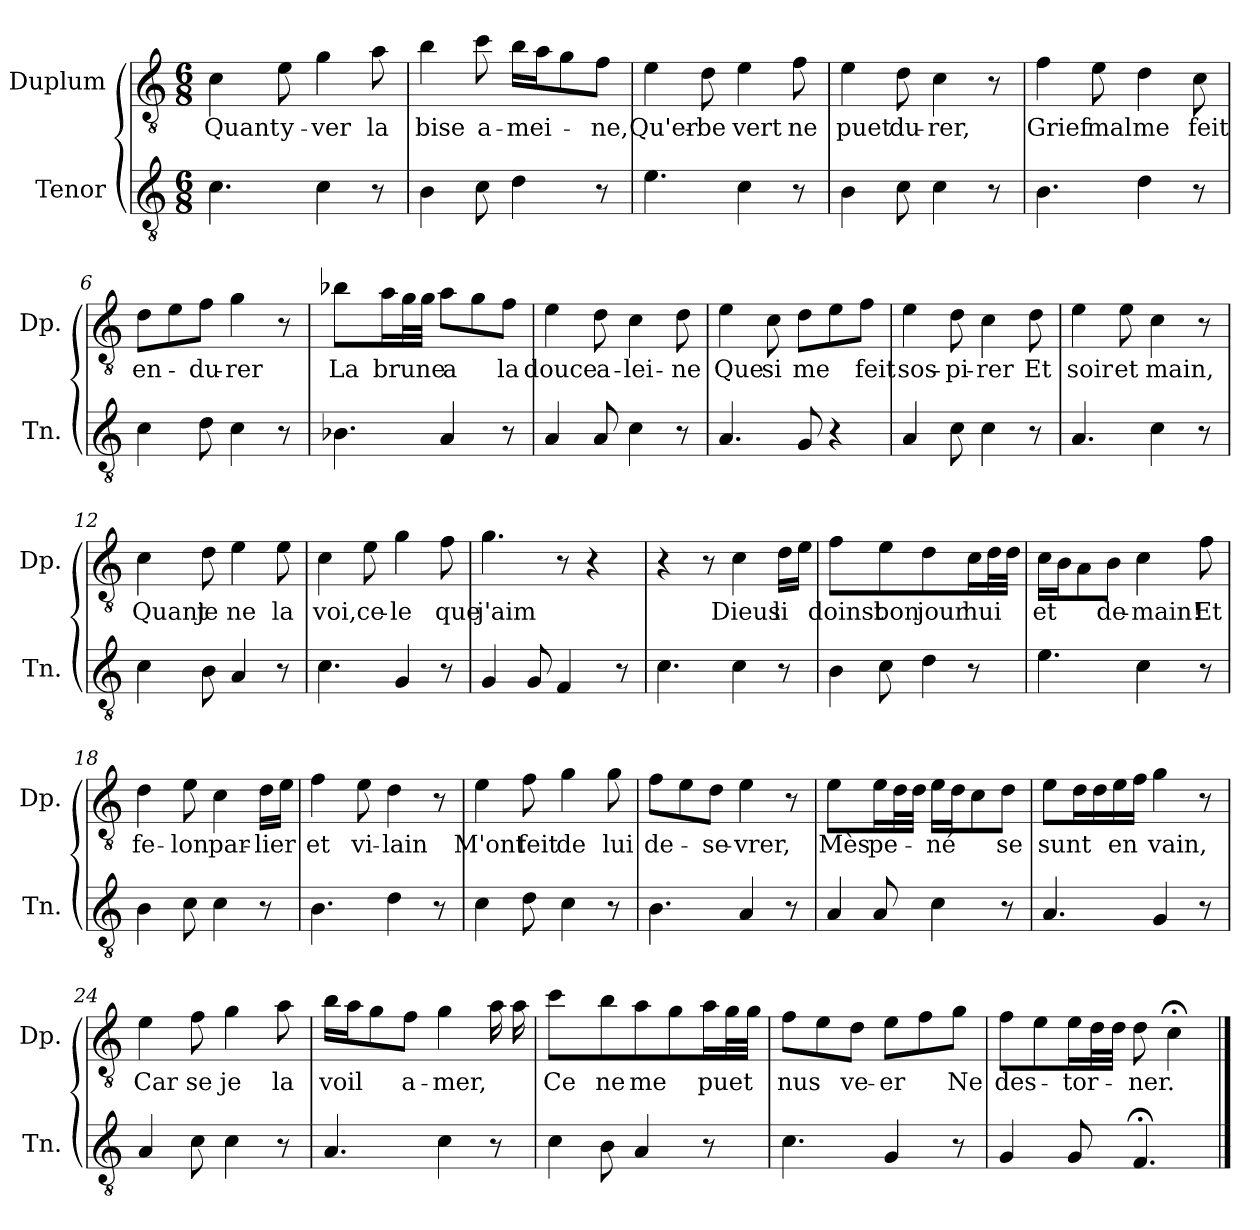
**kern	**kern	**text
*part2	*part1	*part1
*staff2	*staff1	*staff1
*I"Tenor	*I"Duplum	*
*I'Tn.	*I'Dp.	*
*clefGv2	*clefGv2	*
*k[]	*k[]	*
*M6/8	*M6/8	*
=1	=1	=1
!	!	!LO:LY:b
4.c\	4c\	Quant
!	!	!LO:LY:b
.	8e\	y-
!	!	!LO:LY:b
4c\	4g\	-ver
!	!	!LO:LY:b
8r	8a\	la
=2	=2	=2
!	!	!LO:LY:b
4B\	4b\	bise
!	!	!LO:LY:b
8c\	8cc\	a-
!	!	!LO:LY:b
4d\	16b\LL	-mei-
.	16a\J	.
.	8g\	.
!	!	!LO:LY:b
8r	8f\J	-ne,
=3	=3	=3
!	!	!LO:LY:b
4.e\	4e\	Qu'er-
!	!	!LO:LY:b
.	8d\	-be
!	!	!LO:LY:b
4c\	4e\	vert
!	!	!LO:LY:b
8r	8f\	ne
=4	=4	=4
!	!	!LO:LY:b
4B\	4e\	puet
!	!	!LO:LY:b
8c\	8d\	du-
!	!	!LO:LY:b
4c\	4c\	-rer,
8r	8r	.
=5	=5	=5
!	!	!LO:LY:b
4.B\	4f\	Grief
!	!	!LO:LY:b
.	8e\	mal
!	!	!LO:LY:b
4d\	4d\	me
!	!	!LO:LY:b
8r	8c\	feit
=6	=6	=6
!	!	!LO:LY:b
4c\	8d\L	en-
.	8e\	.
!	!	!LO:LY:b
8d\	8f\J	-du-
!	!	!LO:LY:b
4c\	4g\	-rer
8r	8r	.
!!LO:LB:g=z
=7	=7	=7
!	!	!LO:LY:b
4.B-i\	4b-X\	La
!	!	!LO:LY:b
.	16a\LL	brune
*	*tremolo	*
.	32g\	.
.	32g\JJJ	.
*	*Xtremolo	*
!	!	!LO:LY:b
4A/	8a\L	a
.	8g\	.
!	!	!LO:LY:b
8r	8f\J	la
=8	=8	=8
!	!	!LO:LY:b
4A/	4e\	douce
!	!	!LO:LY:b
8A/	8d\	a-
!	!	!LO:LY:b
4c\	4c\	-lei-
!	!	!LO:LY:b
8r	8d\	-ne
=9	=9	=9
!	!	!LO:LY:b
4.A/	4e\	Que
!	!	!LO:LY:b
.	8c\	si
!	!	!LO:LY:b
8G/	8d\L	me
4r	8e\	.
!	!	!LO:LY:b
.	8f\J	feit
=10	=10	=10
!	!	!LO:LY:b
4A/	4e\	sos-
!	!	!LO:LY:b
8c\	8d\	-pi-
!	!	!LO:LY:b
4c\	4c\	-rer
!	!	!LO:LY:b
8r	8d\	Et
=11	=11	=11
!	!	!LO:LY:b
4.A/	4e\	soir
!	!	!LO:LY:b
.	8e\	et
!	!	!LO:LY:b
4c\	4c\	main,
8r	8r	.
=12	=12	=12
!	!	!LO:LY:b
4c\	4c\	Quant
!	!	!LO:LY:b
8B\	8d\	je
!	!	!LO:LY:b
4A/	4e\	ne
!	!	!LO:LY:b
8r	8e\	la
!!LO:LB:g=z
=13	=13	=13
!	!	!LO:LY:b
4.c\	4c\	voi,
!	!	!LO:LY:b
.	8e\	ce-
!	!	!LO:LY:b
4G/	4g\	-le
!	!	!LO:LY:b
8r	8f\	que
=14	=14	=14
!	!	!LO:LY:b
4G/	4.g\	j'aim
8G/	.	.
4F/	8r	.
.	4r	.
8r	.	.
=15	=15	=15
4.c\	4r	.
.	8r	.
!	!	!LO:LY:b
4c\	4c\	Dieus
!	!	!LO:LY:b
8r	16d\LL	li
.	16e\JJ	.
=16	=16	=16
!	!	!LO:LY:b
4B\	4f\	doinst
!	!	!LO:LY:b
8c\	8e\	bon
!	!	!LO:LY:b
4d\	4d\	jour
!	!	!LO:LY:b
8r	16c\LL	hui
*	*tremolo	*
.	32d\	.
.	32d\JJJ	.
*	*Xtremolo	*
=17	=17	=17
!	!	!LO:LY:b
4.e\	16c\LL	et
.	16B\J	.
.	8A\	.
!	!	!LO:LY:b
.	8B\J	de-
!	!	!LO:LY:b
4c\	4c\	-main!
!	!	!LO:LY:b
8r	8f\	Et
=18	=18	=18
!	!	!LO:LY:b
4B\	4d\	fe-
!	!	!LO:LY:b
8c\	8e\	-lon
!	!	!LO:LY:b
4c\	4c\	par-
!	!	!LO:LY:b
8r	16d\LL	-lier
.	16e\JJ	.
!!LO:LB:g=z
=19	=19	=19
!	!	!LO:LY:b
4.B\	4f\	et
!	!	!LO:LY:b
.	8e\	vi-
!	!	!LO:LY:b
4d\	4d\	-lain
8r	8r	.
=20	=20	=20
!	!	!LO:LY:b
4c\	4e\	M'ont
!	!	!LO:LY:b
8d\	8f\	feit
!	!	!LO:LY:b
4c\	4g\	de
!	!	!LO:LY:b
8r	8g\	lui
=21	=21	=21
!	!	!LO:LY:b
4.B\	8f\L	de-
.	8e\	.
!	!	!LO:LY:b
.	8d\J	-se-
!	!	!LO:LY:b
4A/	4e\	-vrer,
8r	8r	.
=22	=22	=22
!	!	!LO:LY:b
4A/	4e\	Mès
!	!	!LO:LY:b
8A/	16e\LL	pe-
*	*tremolo	*
.	32d\	.
.	32d\JJJ	.
*	*Xtremolo	*
!	!	!LO:LY:b
4c\	16e\LL	-né
.	16d\J	.
.	8c\	.
!	!	!LO:LY:b
8r	8d\J	se
=23	=23	=23
!	!	!LO:LY:b
4.A/	8e\L	sunt
*	*tremolo	*
.	16d\	.
.	16d\	.
*	*Xtremolo	*
!	!	!LO:LY:b
.	16e\L	en
.	16f\JJ	.
!	!	!LO:LY:b
4G/	4g\	vain,
8r	8r	.
=24	=24	=24
!	!	!LO:LY:b
4A/	4e\	Car
!	!	!LO:LY:b
8c\	8f\	se
!	!	!LO:LY:b
4c\	4g\	je
!	!	!LO:LY:b
8r	8a\	la
!!LO:LB:g=z
=25	=25	=25
!	!	!LO:LY:b
4.A/	16b\LL	voil
.	16a\J	.
.	8g\	.
!	!	!LO:LY:b
.	8f\J	a-
!	!	!LO:LY:b
4c\	4g\	-mer,
*	*tremolo	*
8r	16a\	.
.	16a\	.
*	*Xtremolo	*
=26	=26	=26
!	!	!LO:LY:b
4c\	4cc\	Ce
!	!	!LO:LY:b
8B\	8b\	ne
!	!	!LO:LY:b
4A/	8a\L	me
.	8g\	.
!	!	!LO:LY:b
8r	16a\L	puet
*	*tremolo	*
.	32g\	.
.	32g\JJJ	.
*	*Xtremolo	*
=27	=27	=27
!	!	!LO:LY:b
4.c\	8f\L	nus
.	8e\	.
!	!	!LO:LY:b
.	8d\J	ve-
!	!	!LO:LY:b
4G/	8e\L	-er
.	8f\	.
!	!	!LO:LY:b
8r	8g\J	Ne
=28	=28	=28
!	!	!LO:LY:b
4G/	8f\L	des-
.	8e\	.
!	!	!LO:LY:b
8G/	16e\L	-tor-
*	*tremolo	*
.	32d\	.
.	32d\JJJ	.
*	*Xtremolo	*
!	!	!LO:LY:b
4.F;</	8d\	-ner.
.	4c;<\	.
==	==	==
*-	*-	*-
